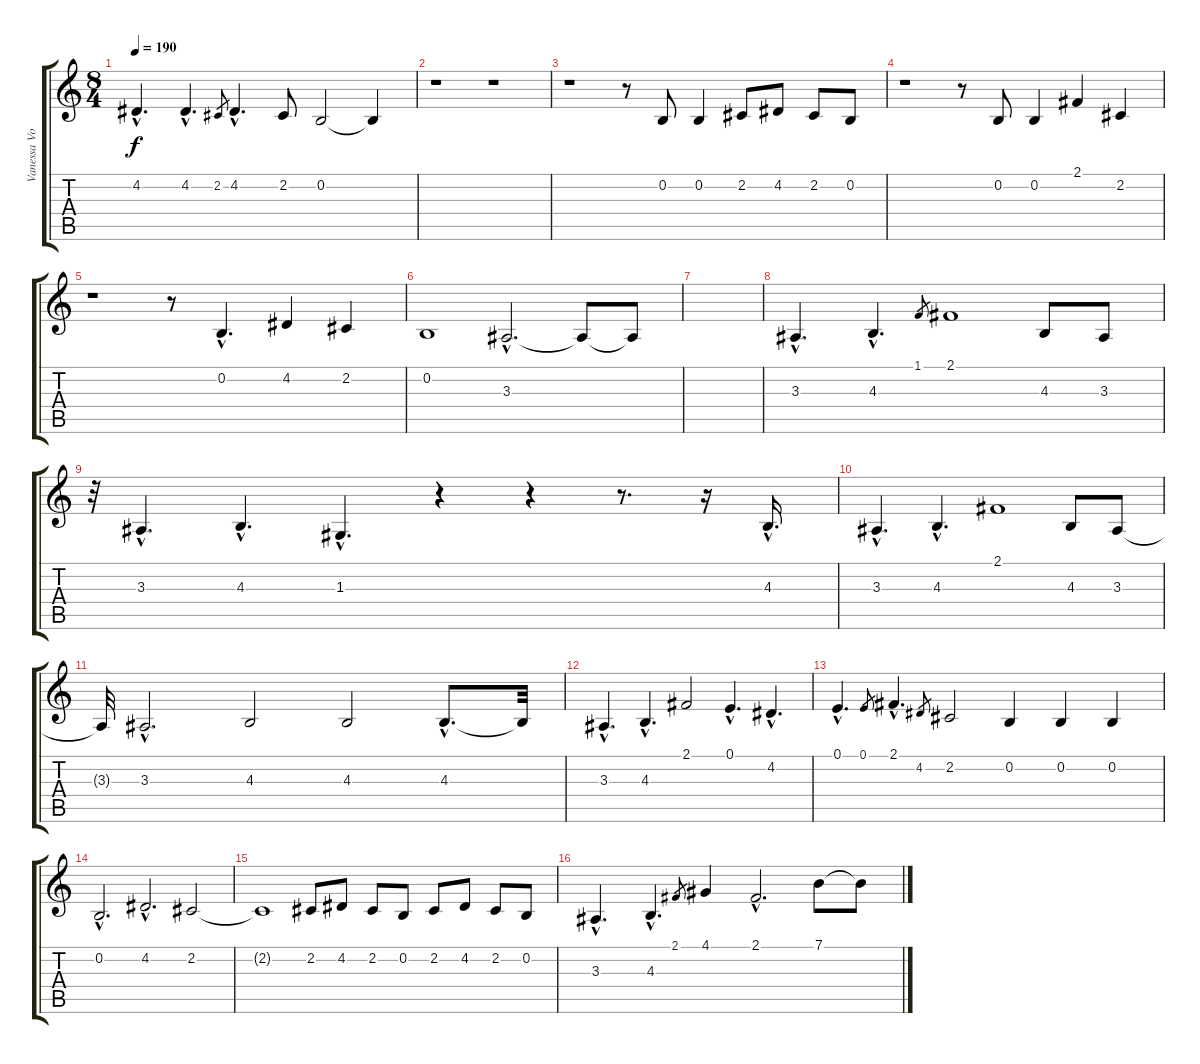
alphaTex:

\track ("Vanessa Vocals" "Vanessa Vo") {instrument acousticgrandpiano}
\staff {score tabs}
\tuning (E4 B3 G3 D3 A2 E2) {hide}
\ts (8 4)
\tempo 190
\clef g2
\ks c
4.2{hac}.4{d dy f} 4.2{hac}.4{d} 2.2.8{gr} 4.2{hac}.4{d} 2.2.8 0.2.2 0.2{t}.4 |
r.1 r.1 |
r.1 r.8 0.2.8 0.2.4 2.2.8 4.2.8 2.2.8 0.2.8 |
r.1 r.8 0.2.8 0.2.4 2.1.4 2.2.4 |
r.1 r.8 0.2{hac}.4{d} 4.2.4 2.2.4 |
0.2.1 3.3{hac}.2{d} 3.3{t}.8 3.3{t}.8 |
|
3.3{hac}.4{d} 4.3{hac}.4{d} 1.1.8{gr} 2.1.1 4.3.8 3.3.8 |
r.32 3.3{hac}.4{d} 4.3{hac}.4{d} 1.3{hac}.4{d} r.4 r.4 r.8{d} r.16 4.3{hac}.16{d} |
3.3{hac}.4{d} 4.3{hac}.4{d} 2.1.1 4.3.8 3.3.8 |
3.3{t}.32 3.3{hac}.2{d} 4.3.2 4.3.2 4.3{hac}.8{d} 4.3{t}.32 |
3.3{hac}.4{d} 4.3{hac}.4{d} 2.1.2 0.1{hac}.4{d} 4.2{hac}.4{d} |
0.1{hac}.4{d} 0.1.8{gr} 2.1{hac}.4{d} 4.2.8{gr} 2.2.2 0.2.4 0.2.4 0.2.4 |
0.2{hac}.2{d} 4.2{hac}.2{d} 2.2.2 |
2.2{t}.1 2.2.8 4.2.8 2.2.8 0.2.8 2.2.8 4.2.8 2.2.8 0.2.8 |
3.3{hac}.4{d} 4.3{hac}.4{d} 2.1.8{gr} 4.1.4 2.1{hac}.2{d} 7.1.8 7.1{t}.8
